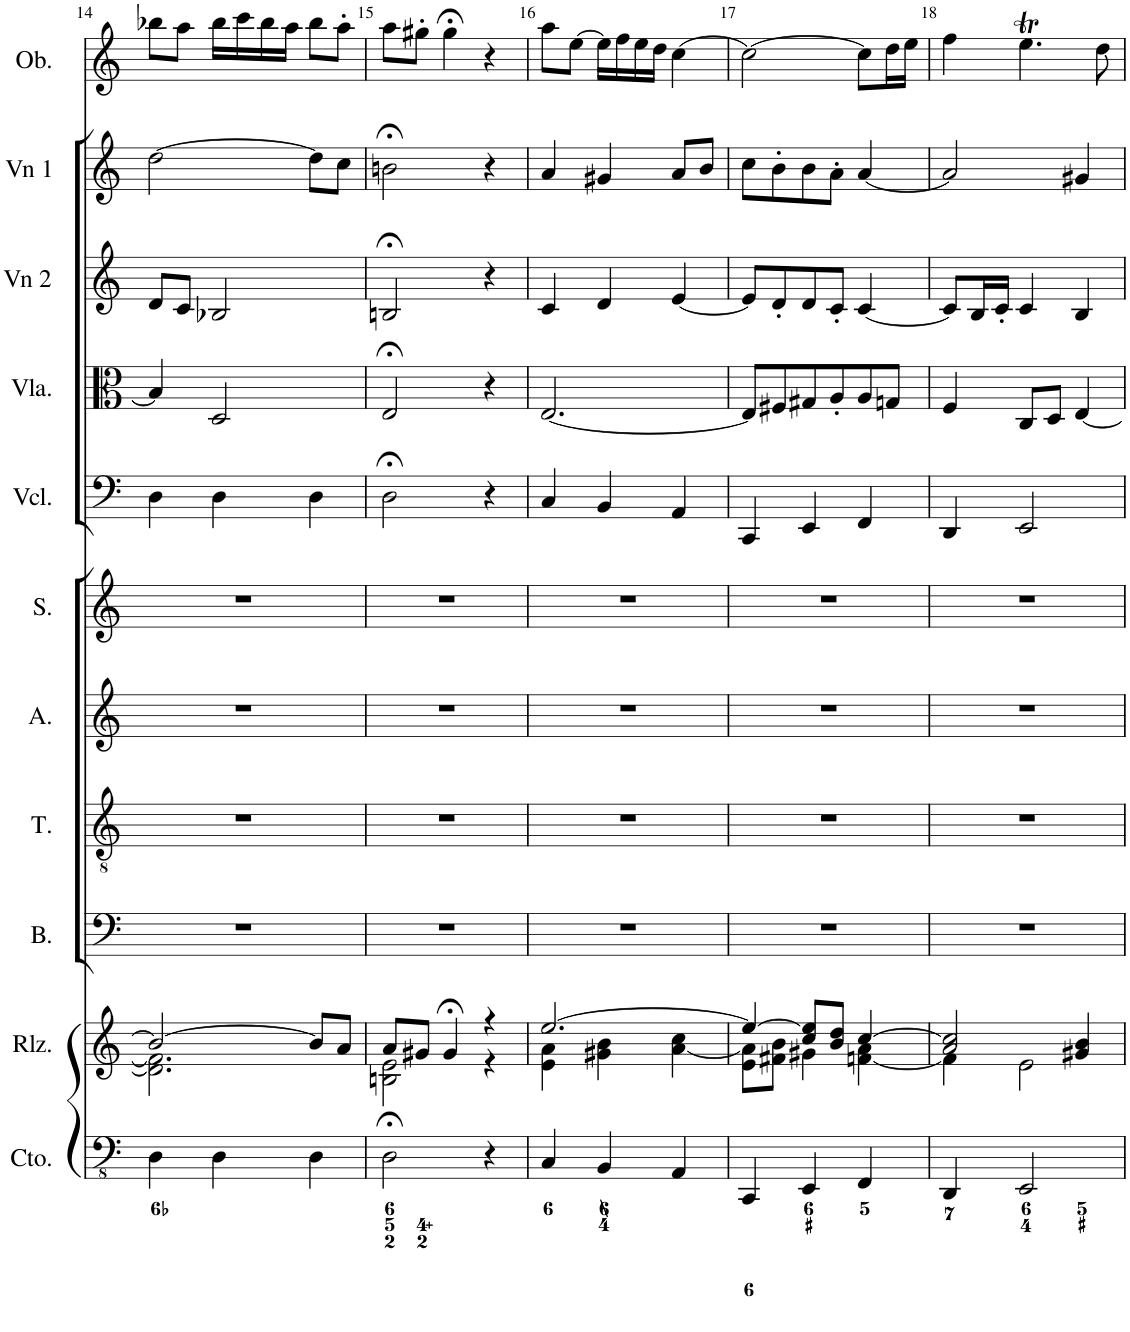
**kern	**kern	**kern	**kern	**kern	**kern	**kern	**kern	**kern	**kern	**kern	**kern	**kern
*part13	*part12	*part11	*part10	*part9	*part8	*part7	*part6	*part5	*part4	*part3	*part2	*part1
*staff13	*staff12	*staff11	*staff10	*staff9	*staff8	*staff7	*staff6	*staff5	*staff4	*staff3	*staff2	*staff1
*I"Continuo	*I"Rlzn.	*I"Bass	*I"Tenor	*I"Alto	*I"Soprano	*I"Contrabass	*I"'Cello/Cb	*I"Viola	*I"Violin 2	*I"Violin 1	*I"OboeXEQ	*I"Oboe
*I'Cto.	*I'Rlz.	*I'B.	*I'T.	*I'A.	*I'S.	*I'Cb	*	*I'Vla.	*I'Vn 2	*I'Vn 1	*I'Ob	*I'Ob.
!!LO:PB:g=z
*clefFv4	*clefG2	*clefF4	*clefGv2	*clefG2	*clefG2	*clefFv4	*clefF4	*clefC3	*clefG2	*clefG2	*clefG2	*clefG2
*	*	*	*	*	*	*Trd7c12	*	*	*	*	*	*
*k[]	*k[]	*k[]	*k[]	*k[]	*k[]	*k[]	*k[]	*k[]	*k[]	*k[]	*k[]	*k[]
*M3/4	*M3/4	*M3/4	*M3/4	*M3/4	*M3/4	*M3/4	*M3/4	*M3/4	*M3/4	*M3/4	*M3/4	*M3/4
=14	=14	=14	=14	=14	=14	=14	=14	=14	=14	=14	=14	=14
*	*^	*	*	*	*	*	*	*	*	*	*	*
4DD\	2b-/_	2.d\] 2.f\]	2.r	2.r	2.r	2.r	4DD	4D\	4B-/]	8d/L	[2dd\	8bb-X\L	8bb-X\L
.	.	.	.	.	.	.	.	.	.	8c/J	.	8aa\J	8aa\J
4DD\	.	.	.	.	.	.	4DD	4D\	2D/	2B-X/	.	16bb-\LL	16bb-\LL
.	.	.	.	.	.	.	.	.	.	.	.	16ccc\J	16ccc\
.	.	.	.	.	.	.	.	.	.	.	.	16bb-\L	16bb-\
.	.	.	.	.	.	.	.	.	.	.	.	16aa\JJ	16aa\JJ
4DD\	8b-/L]	.	.	.	.	.	4DD	4D\	.	.	8dd\L]	8bb-\L	8bb-\L
.	8a/J	.	.	.	.	.	.	.	.	.	8cc\J	8aa'\J	8aa'\J
=15	=15	=15	=15	=15	=15	=15	=15	=15	=15	=15	=15	=15	=15
2DD;<\	8a/L	2Bn\ 2e\	2.r	2.r	2.r	2.r	2DD;<	2D;<\	2E;</	2Bn;</	2bn;<\	8aa\L	8aa\L
.	8g#X/J	.	.	.	.	.	.	.	.	.	.	8gg#X'\J	8gg#X'\J
.	4g#;</	.	.	.	.	.	.	.	.	.	.	4gg#;<	4gg#;<\
4r	4r	4r	.	.	.	.	4r	4r	4r	4r	4r	4r	4r
=16	=16	=16	=16	=16	=16	=16	=16	=16	=16	=16	=16	=16	=16
4CC/	[2.ee/	4e\ 4a\	2.r	2.r	2.r	2.r	4CC	4C/	[2.E/	4c/	4a/	8aa\L	8aa\L
.	.	.	.	.	.	.	.	.	.	.	.	[8ee\J	[8ee\J
4BBB/	.	4g#X\ 4b\	.	.	.	.	4BBB	4BB/	.	4d/	4g#X/	16ee\LL]	16ee\LL]
.	.	.	.	.	.	.	.	.	.	.	.	16ff\J	16ff\
.	.	.	.	.	.	.	.	.	.	.	.	16ee\L	16ee\
.	.	.	.	.	.	.	.	.	.	.	.	16dd\JJ	16dd\JJ
4AAA/	.	[4a\ 4cc\	.	.	.	.	4AAA	4AA/	.	[4e/	8a/L	[4cc	[4cc\
.	.	.	.	.	.	.	.	.	.	.	8b/J	.	.
=17	=17	=17	=17	=17	=17	=17	=17	=17	=17	=17	=17	=17	=17
4CCC/	4ee/_	8e\ 8a\]L	2.r	2.r	2.r	2.r	4CCC	4CC/	8E/L]	8e/L]	8cc\L	2cc_	2cc\_
.	.	8f#X\ 8b\J	.	.	.	.	.	.	8F#X/	8d'/	8b'\	.	.
4EEE/	8cc/ 8ee/]L	4g#X\	.	.	.	.	4EEE	4EE/	8G#X/	8d/	8b\	.	.
.	8b/ 8dd/J	.	.	.	.	.	.	.	8A'/	8c'/J	8a'\J	.	.
4FFF/	[4cc/	[4fn\ 4a\	.	.	.	.	4FFF	4FF/	8A/	[4c/	[4a/	8cc\L]	8cc\L]
.	.	.	.	.	.	.	.	.	8Gn/J	.	.	16dd\L	16dd\L
.	.	.	.	.	.	.	.	.	.	.	.	16ee\JJ	16ee\JJ
=18	=18	=18	=18	=18	=18	=18	=18	=18	=18	=18	=18	=18	=18
4DDD/	2a/ 2cc/]	4f\]	2.r	2.r	2.r	2.r	4DDD	4DD/	4F/	8c/L]	2a/]	4ff	4ff\
.	.	.	.	.	.	.	.	.	.	16B/L	.	.	.
.	.	.	.	.	.	.	.	.	.	16c'/JJ	.	.	.
*	*	*	*	*	*	*	*	*	*	*	*	*Xbrackettup	*
2EEE/	.	2e\	.	.	.	.	2EEE	2EE/	8C/L	4c/	.	24ff\LL	4.eet\
.	.	.	.	.	.	.	.	.	.	.	.	24ee\	.
.	.	.	.	.	.	.	.	.	.	.	.	24ff\J	.
.	.	.	.	.	.	.	.	.	8D/J	.	.	24ee\L	.
.	.	.	.	.	.	.	.	.	.	.	.	24ff\	.
.	.	.	.	.	.	.	.	.	.	.	.	24ee\JJ	.
.	4g#X/ 4b/	.	.	.	.	.	.	.	[4E/	4B/	4g#X/	24ff\KL	.
.	.	.	.	.	.	.	.	.	.	.	.	12ee\	.
.	.	.	.	.	.	.	.	.	.	.	.	8dd\J	8dd\
*	*v	*v	*	*	*	*	*	*	*	*	*	*	*
=	=	=	=	=	=	=	=	=	=	=	=	=
*-	*-	*-	*-	*-	*-	*-	*-	*-	*-	*-	*-	*-
